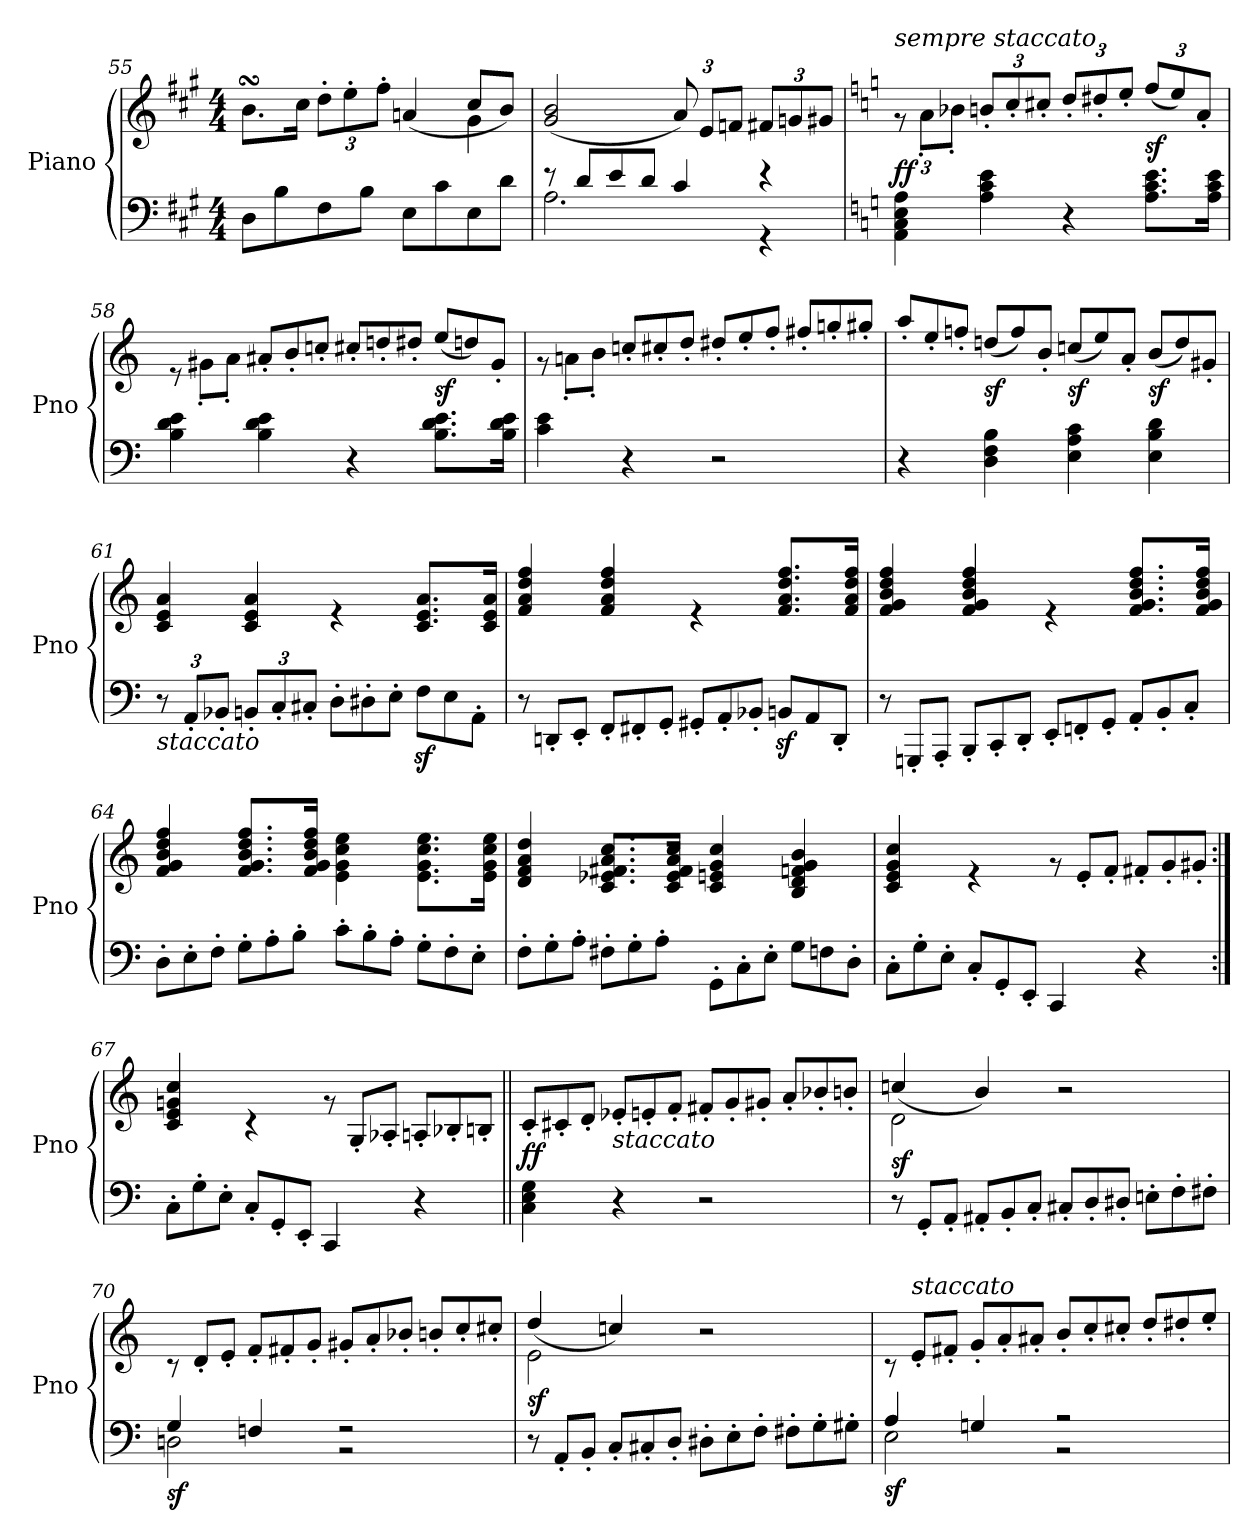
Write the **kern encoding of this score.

**kern	**kern	**dynam
*part1	*part1	*part1
*staff2	*staff1	*staff1/2
*I"Piano	*	*
*I'Pno	*	*
!!LO:LB:g=z
*clefF4	*clefG2	*
*k[f#c#g#]	*k[f#c#g#]	*
*A:	*A:	*
*M4/4	*M4/4	*
=55	=55	=55
*	*^	*
*	*	*^	*
8D\L	1ryy	2ryy	8.bsSSS\L	.
8B\	.	.	.	.
.	.	.	16cc#\Jk	.
*	*	*	*Xbrackettup	*
8F#\	.	.	12dd'\L	.
.	.	.	12ee'\	.
8B\J	.	.	.	.
.	.	.	12ff#'\J	.
8E\L	.	(>4an/	4ryy	.
8c#\	.	.	.	.
8E\	.	8cc#/L	4g#\	.
8d\J	.	8b/J)	.	.
*	*	*v	*v	*
=56	=56	=56	=56
*^	*	*	*
8r	2.A\	1ryy	(>2g#/ 2b/	.
8d/L	.	.	.	.
8e/	.	.	.	.
8d/J	.	.	.	.
4c#/	.	.	12a/)	.
.	.	.	12e/L	.
.	.	.	12fn/J	.
4r	4r	.	12f#X/L	.
.	.	.	12gn/	.
.	.	.	12g#X/J	.
*v	*v	*	*	*
=57	=57	=57	=57
*k[]	*k[]	*	*
*a:	*a:	*	*
!	!LO:TX:a:i:t=sempre staccato	!	!
!	!	!	!LO:DY:b
4AA\ 4C\ 4E\ 4A\	1ryy	12r	ff
.	.	12a'\L	.
.	.	12b-X'\J	.
4A\ 4c\ 4e\	.	12bn'/L	.
.	.	12cc'/	.
.	.	12cc#X'/J	.
4r	.	12dd'/L	.
.	.	12dd#X'/	.
.	.	12ee'/J	.
!	!	!	!LO:DY:b
8.A\ 8.c\ 8.e\L	.	(>12ff/L	sf
.	.	12ee/)	.
.	.	12a'/J	.
16A\ 16c\ 16e\Jk	.	.	.
!!LO:LB:g=z	!!
=58	=58	=58	=58
*	*	*Xtuplet	*
4B\ 4d\ 4e\	1ryy	12r	.
.	.	12g#X'\L	.
.	.	12a'\J	.
4B\ 4d\ 4e\	.	12a#X'/L	.
.	.	12b'/	.
.	.	12ccn'/J	.
4r	.	12cc#X'/L	.
.	.	12ddn'/	.
.	.	12dd#X'/J	.
!	!	!	!LO:DY:b
8.B\ 8.d\ 8.e\L	.	(>12ee/L	sf
.	.	12ddn/)	.
.	.	12g#'/J	.
16B\ 16d\ 16e\Jk	.	.	.
=59	=59	=59	=59
4c\ 4e\	1ryy	12r	.
.	.	12an'\L	.
.	.	12b'\J	.
4r	.	12ccn'/L	.
.	.	12cc#X'/	.
.	.	12dd'/J	.
2r	.	12dd#X'/L	.
.	.	12ee'/	.
.	.	12ff'/J	.
.	.	12ff#X'/L	.
.	.	12ggn'/	.
.	.	12gg#X'/J	.
!!LO:PB:g=z	!!
=60	=60	=60	=60
4r	1ryy	12aa'/L	.
.	.	12ee'/	.
.	.	12ffn'/J	.
!	!	!	!LO:DY:b
4D\ 4F\ 4B\	.	(>12ddn/L	sf
.	.	12ff/)	.
.	.	12b'/J	.
!	!	!	!LO:DY:b
4E\ 4A\ 4c\	.	(>12ccn/L	sf
.	.	12ee/)	.
.	.	12a'/J	.
!	!	!	!LO:DY:b
4E\ 4B\ 4d\	.	(>12b/L	sf
.	.	12dd/)	.
.	.	12g#X'/J	.
=61	=61	=61	=61
*Xbrackettup	*	*	*
!LO:TX:b:i:t=staccato	!	!	!
12r	1ryy	4c/ 4e/ 4a/	.
12AA'/L	.	.	.
12BB-X'/J	.	.	.
12BBn'/L	.	4c/ 4e/ 4a/	.
12C'/	.	.	.
12C#X'/J	.	.	.
*Xtuplet	*	*	*
12D'\L	.	4r	.
12D#X'\	.	.	.
12E'\J	.	.	.
12Fz<\L	.	8.c/ 8.e/ 8.a/L	.
12E\	.	.	.
12AA'\J	.	.	.
.	.	16c/ 16e/ 16a/Jk	.
=62	=62	=62	=62
12r	1ryy	4f/ 4a/ 4dd/ 4ff/	.
12DDn'/L	.	.	.
12EE'/J	.	.	.
12FF'/L	.	4f/ 4a/ 4dd/ 4ff/	.
12FF#X'/	.	.	.
12GG'/J	.	.	.
12GG#X'/L	.	4r	.
12AA'/	.	.	.
12BB-X'/J	.	.	.
12BBnz</L	.	8.f/ 8.a/ 8.dd/ 8.ff/L	.
12AA/	.	.	.
12DD'/J	.	.	.
.	.	16f/ 16a/ 16dd/ 16ff/Jk	.
!!LO:LB:g=z	!!
=63	=63	=63	=63
12r	1ryy	4f/ 4g/ 4b/ 4dd/ 4ff/	.
12GGGn'/L	.	.	.
12AAA'/J	.	.	.
12BBB'/L	.	4f/ 4g/ 4b/ 4dd/ 4ff/	.
12CC'/	.	.	.
12DD'/J	.	.	.
12EE'/L	.	4r	.
12FFn'/	.	.	.
12GG'/J	.	.	.
12AA'/L	.	8.f/ 8.g/ 8.b/ 8.dd/ 8.ff/L	.
12BB'/	.	.	.
12C'/J	.	.	.
.	.	16f/ 16g/ 16b/ 16dd/ 16ff/Jk	.
=64	=64	=64	=64
12D'\L	1ryy	4f/ 4g/ 4b/ 4dd/ 4ff/	.
12E'\	.	.	.
12F'\J	.	.	.
12G'\L	.	8.f/ 8.g/ 8.b/ 8.dd/ 8.ff/L	.
12A'\	.	.	.
12B'\J	.	.	.
.	.	16f/ 16g/ 16b/ 16dd/ 16ff/Jk	.
12c'\L	.	4e\ 4g\ 4cc\ 4ee\	.
12B'\	.	.	.
12A'\J	.	.	.
12G'\L	.	8.e\ 8.g\ 8.cc\ 8.ee\L	.
12F'\	.	.	.
12E'\J	.	.	.
.	.	16e\ 16g\ 16cc\ 16ee\Jk	.
=65	=65	=65	=65
12F'\L	1ryy	4d/ 4f/ 4a/ 4dd/	.
12G'\	.	.	.
12A'\J	.	.	.
12F#X'\L	.	8.c/ 8.e-X/ 8.f#X/ 8.a/ 8.cc/L	.
12G'\	.	.	.
12A'\J	.	.	.
.	.	16c/ 16e-/ 16f#/ 16a/ 16cc/Jk	.
12GG'\L	.	4c/ 4en/ 4g/ 4cc/	.
12C'\	.	.	.
12E'\J	.	.	.
12G\L	.	4B/ 4d/ 4fn/ 4g/ 4b/	.
12Fn\	.	.	.
12D'\J	.	.	.
!!LO:LB:g=z	!!
=66	=66	=66	=66
12C'\L	1ryy	4c/ 4e/ 4g/ 4cc/	.
12G'\	.	.	.
12E'\J	.	.	.
12C'/L	.	4r	.
12GG'/	.	.	.
12EE'/J	.	.	.
4CC/	.	12r	.
.	.	12e'/L	.
.	.	12f'/J	.
4r	.	12f#X'/L	.
.	.	12g'/	.
.	.	12g#X'/J	.
=67:|!	=67:|!	=67:|!	=67:|!
12C'\L	1ryy	4c/ 4e/ 4gn/ 4cc/	.
12G'\	.	.	.
12E'\J	.	.	.
12C'/L	.	4r	.
12GG'/	.	.	.
12EE'/J	.	.	.
4CC/	.	12r	.
.	.	12G'/L	.
.	.	12A-X'/J	.
4r	.	12An'/L	.
.	.	12B-X'/	.
.	.	12Bn'/J	.
!!LO:LB:g=z	!!
=68||	=68||	=68||	=68||
!	!	!	!LO:DY:b
4C\ 4E\ 4G\	1ryy	12c'/L	ff
.	.	12c#X'/	.
.	.	12d'/J	.
!	!	!LO:TX:b:i:t=staccato	!
4r	.	12e-X'/L	.
.	.	12en'/	.
.	.	12f'/J	.
2r	.	12f#X'/L	.
.	.	12g'/	.
.	.	12g#X'/J	.
.	.	12a'/L	.
.	.	12b-X'/	.
.	.	12bn'/J	.
=69	=69	=69	=69
*	*	*^	*
!	!	!	!	!LO:DY:b
12r	1ryy	(>4ccn/	2d\	sf
12GG'/L	.	.	.	.
12AA'/J	.	.	.	.
12AA#X'/L	.	4b/)	.	.
12BB'/	.	.	.	.
12C'/J	.	.	.	.
12C#X'/L	.	2r	2r	.
12D'/	.	.	.	.
12D#X'/J	.	.	.	.
12En'\L	.	.	.	.
12F'\	.	.	.	.
12F#X'\J	.	.	.	.
*	*	*v	*v	*
!!LO:LB:g=z
=70	=70	=70	=70
*^	*	*	*
!	!	!	!	!LO:DY:b=2
4G/	2Dn\	1ryy	12r	sf
.	.	.	12d'/L	.
.	.	.	12e'/J	.
4Fn/	.	.	12f'/L	.
.	.	.	12f#X'/	.
.	.	.	12g'/J	.
2r	2r	.	12g#X'/L	.
.	.	.	12a'/	.
.	.	.	12b-X'/J	.
.	.	.	12bn'/L	.
.	.	.	12cc'/	.
.	.	.	12cc#X'/J	.
*v	*v	*	*	*
=71	=71	=71	=71
*	*	*^	*
!	!	!	!	!LO:DY:b
12r	1ryy	(>4dd/	2e\	sf
12AA'/L	.	.	.	.
12BB'/J	.	.	.	.
12C'/L	.	4ccn/)	.	.
12C#X'/	.	.	.	.
12D'/J	.	.	.	.
12D#X'\L	.	2r	2r	.
12E'\	.	.	.	.
12F'\J	.	.	.	.
12F#X'\L	.	.	.	.
12G'\	.	.	.	.
12G#X'\J	.	.	.	.
*	*	*v	*v	*
=72	=72	=72	=72
*^	*	*	*
!	!	!	!	!LO:DY:b=2
4A/	2E\	1ryy	12r	sf
!	!	!	!LO:TX:a:i:t=staccato	!
.	.	.	12e'/L	.
.	.	.	12f#X'/J	.
4Gn/	.	.	12g'/L	.
.	.	.	12a'/	.
.	.	.	12a#X'/J	.
2r	2r	.	12b'/L	.
.	.	.	12cc'/	.
.	.	.	12cc#X'/J	.
.	.	.	12dd'/L	.
.	.	.	12dd#X'/	.
.	.	.	12ee'/J	.
*v	*v	*	*	*
*	*v	*v	*
=	=	=
*-	*-	*-
